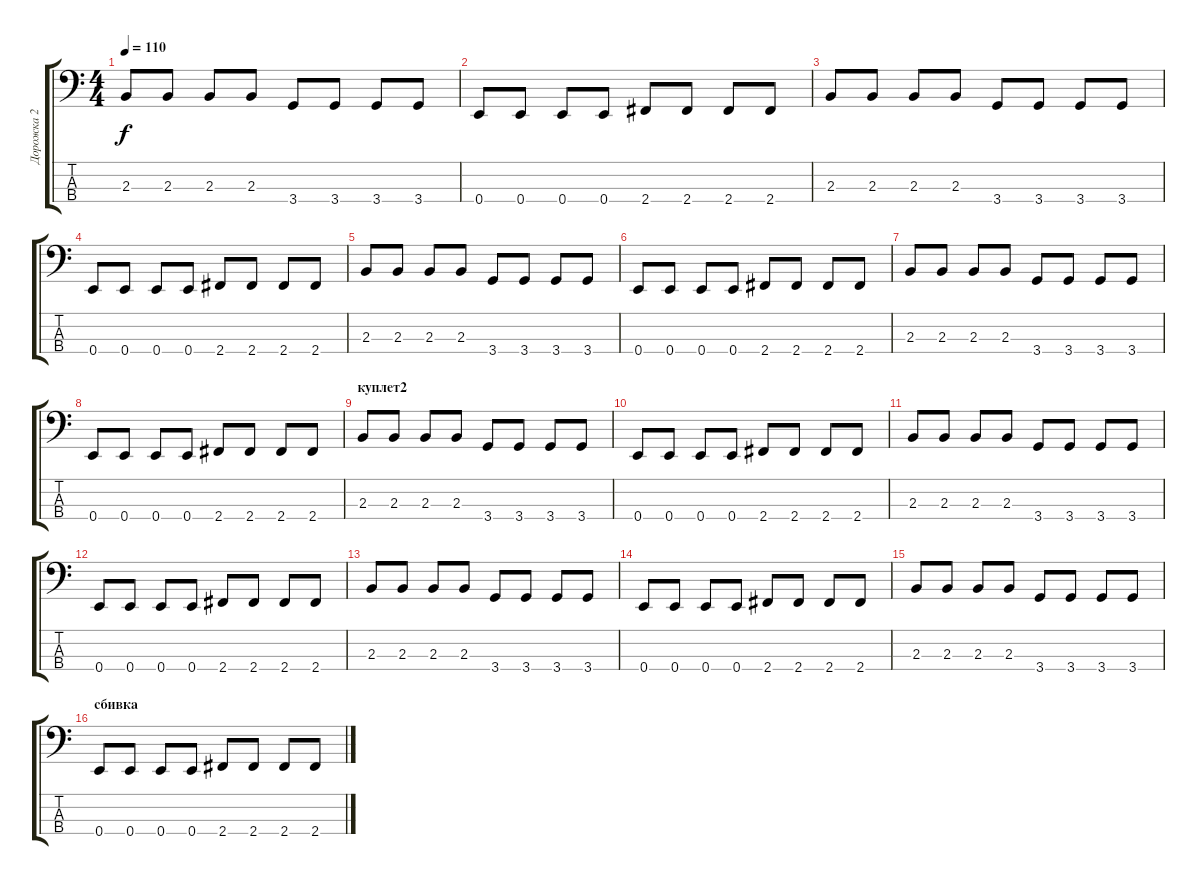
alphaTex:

\track ("Дорожка 2" "Дорожка 2") {instrument electricbasspick}
\staff {score tabs}
\tuning (G2 D2 A1 E1) {hide}
\ts (4 4)
\tempo 110
\clef f4
\ks c
2.3.8{dy f} 2.3.8 2.3.8 2.3.8 3.4.8 3.4.8 3.4.8 3.4.8 |
0.4.8 0.4.8 0.4.8 0.4.8 2.4.8 2.4.8 2.4.8 2.4.8 |
2.3.8 2.3.8 2.3.8 2.3.8 3.4.8 3.4.8 3.4.8 3.4.8 |
0.4.8 0.4.8 0.4.8 0.4.8 2.4.8 2.4.8 2.4.8 2.4.8 |
2.3.8 2.3.8 2.3.8 2.3.8 3.4.8 3.4.8 3.4.8 3.4.8 |
0.4.8 0.4.8 0.4.8 0.4.8 2.4.8 2.4.8 2.4.8 2.4.8 |
2.3.8 2.3.8 2.3.8 2.3.8 3.4.8 3.4.8 3.4.8 3.4.8 |
0.4.8 0.4.8 0.4.8 0.4.8 2.4.8 2.4.8 2.4.8 2.4.8 |
\section ("" "куплет2")
2.3.8 2.3.8 2.3.8 2.3.8 3.4.8 3.4.8 3.4.8 3.4.8 |
0.4.8 0.4.8 0.4.8 0.4.8 2.4.8 2.4.8 2.4.8 2.4.8 |
2.3.8 2.3.8 2.3.8 2.3.8 3.4.8 3.4.8 3.4.8 3.4.8 |
0.4.8 0.4.8 0.4.8 0.4.8 2.4.8 2.4.8 2.4.8 2.4.8 |
2.3.8 2.3.8 2.3.8 2.3.8 3.4.8 3.4.8 3.4.8 3.4.8 |
0.4.8 0.4.8 0.4.8 0.4.8 2.4.8 2.4.8 2.4.8 2.4.8 |
2.3.8 2.3.8 2.3.8 2.3.8 3.4.8 3.4.8 3.4.8 3.4.8 |
\section ("" "сбивка")
0.4.8 0.4.8 0.4.8 0.4.8 2.4.8 2.4.8 2.4.8 2.4.8
